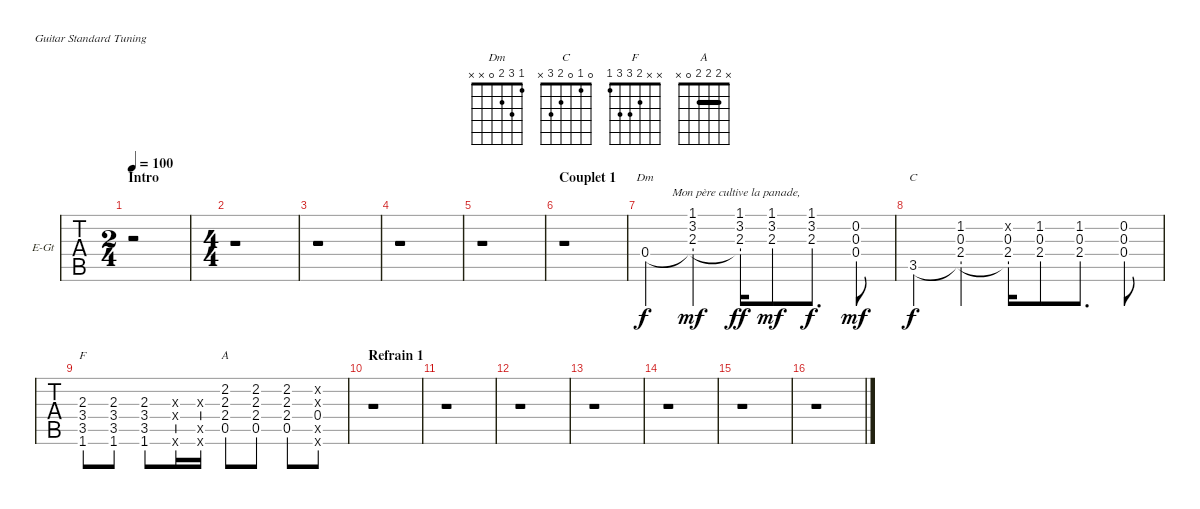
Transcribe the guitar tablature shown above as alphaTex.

\bracketExtendMode groupsimilarinstruments
\firstSystemTrackNameOrientation horizontal
\otherSystemsTrackNameOrientation horizontal
\track ("Guitare Clean" "E-Gt") {instrument electricguitarclean}
\staff {tabs}
\tuning (E4 B3 G3 D3 A2 E2)
\chord ("Dm" 1 3 2 0 x x) {showfingering false}
\chord ("C" 0 1 0 2 3 x) {showfingering false}
\chord ("F" x x 2 3 3 1) {showfingering false}
\chord ("A" x 2 2 2 0 x) {showfingering false barre (2 2)}
\ts (2 4)
\section ("" "Intro")
\tempo 100
\clef g2
\ks c
r.2{dy f instrument electricguitarclean} |
\ts (4 4)
r.1 |
r.1 |
r.1 |
r.1 |
\section ("" "Couplet 1")
r.1 |
0.4.4{ch "Dm" txt "         Mon père cultive la panade, "} (1.1 3.2 2.3 0.4{t}).4{dy mf} (1.1 3.2 2.3 0.4{t}).16{dy ff} (1.1 3.2 2.3).8{dy mf} (1.1 3.2 2.3).8{d dy f} (0.2 0.3 0.4).8{dy mf} |
3.5.4{ch "C" dy f} (1.2 0.3 2.4 3.5{t}).4 (0.2{x} 0.3 2.4 3.5{t}).16 (1.2 0.3 2.4).8 (1.2 0.3 2.4).8{d} (0.2 0.3 0.4).8 |
(2.3 3.4 3.5 1.6).8{ch "F"} (2.3 3.4 3.5 1.6).8 (2.3 3.4 3.5 1.6).8 (0.3{x} 0.4{x} 0.6{x}).16 (0.3{x} 0.5{x} 0.6{x}).16 (2.2 2.3 2.4 0.5).8{ch "A"} (2.2 2.3 2.4 0.5).8 (2.2 2.3 2.4 0.5).8 (0.2{x} 0.3{x} 0.4 0.5{x} 0.6{x}).8 |
\section ("" "Refrain 1")
r.1 |
r.1 |
r.1 |
r.1 |
r.1 |
r.1 |
r.1
